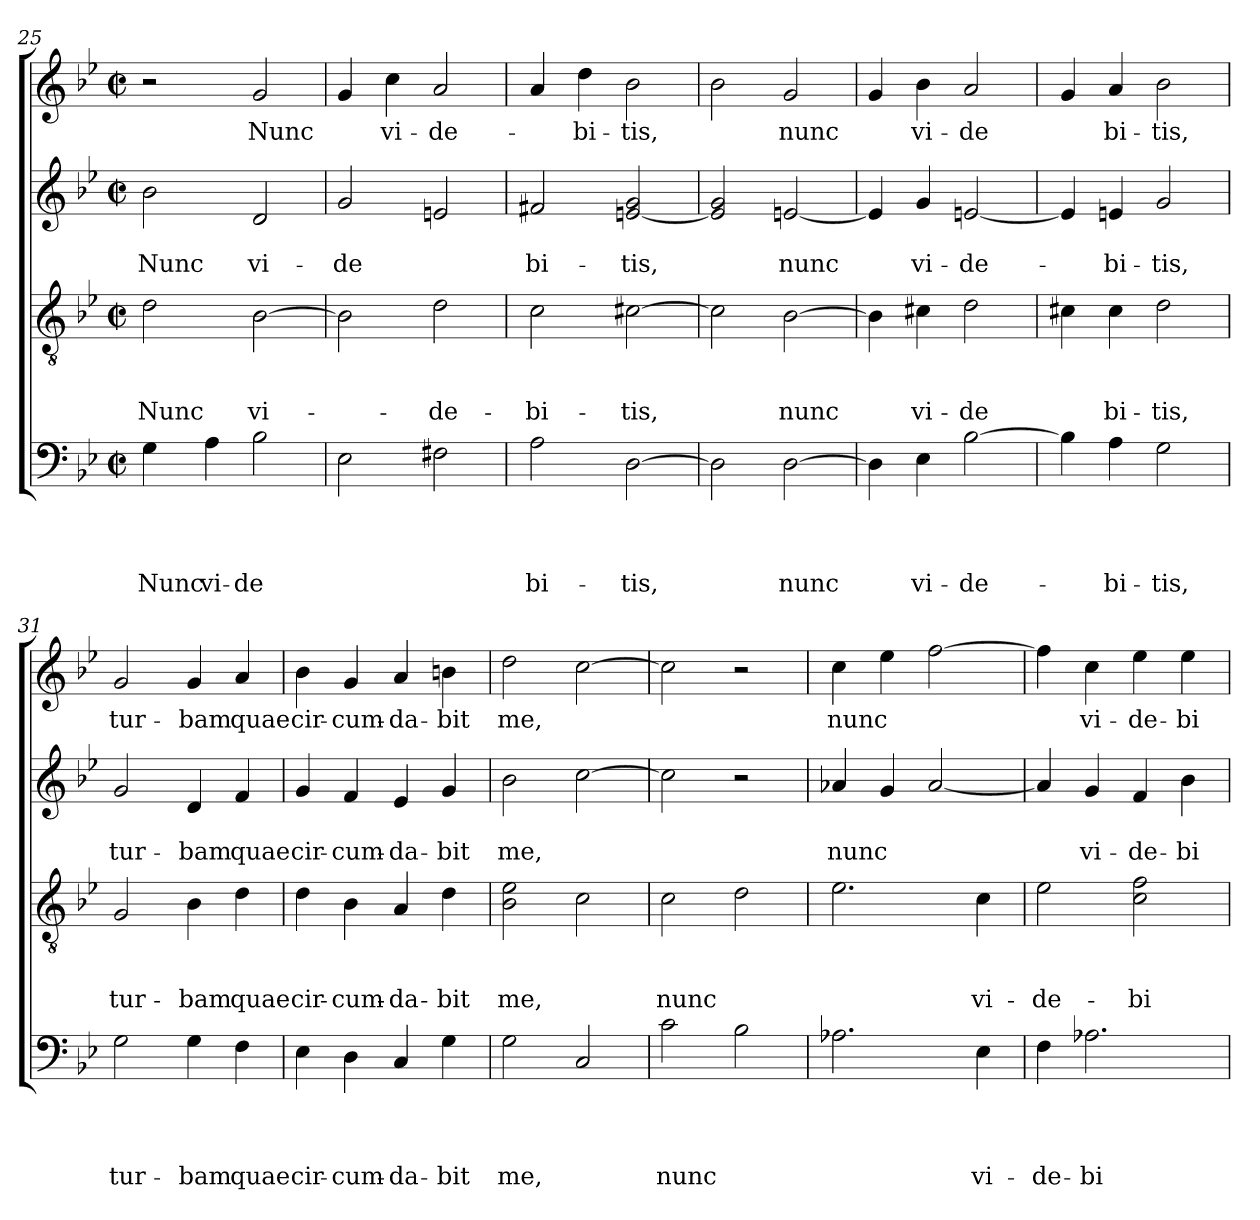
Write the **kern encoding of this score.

**kern	**text	**text	**text	**text	**kern	**text	**text	**text	**kern	**text	**text	**kern	**text
*part4	*part4	*part4	*part4	*part4	*part3	*part3	*part3	*part3	*part2	*part2	*part2	*part1	*part1
*staff4	*staff4	*staff4	*staff4	*staff4	*staff3	*staff3	*staff3	*staff3	*staff2	*staff2	*staff2	*staff1	*staff1
!!LO:LB:g=z
*clefF4	*	*	*	*	*clefGv2	*	*	*	*clefG2	*	*	*clefG2	*
*k[b-e-]	*	*	*	*	*k[b-e-]	*	*	*	*k[b-e-]	*	*	*k[b-e-]	*
*B-:	*	*	*	*	*B-:	*	*	*	*B-:	*	*	*B-:	*
*M2/2	*	*	*	*	*M2/2	*	*	*	*M2/2	*	*	*M2/2	*
*met(c|)	*	*	*	*	*met(c|)	*	*	*	*met(c|)	*	*	*met(c|)	*
=25	=25	=25	=25	=25	=25	=25	=25	=25	=25	=25	=25	=25	=25
!	!	!	!	!LO:LY:b	!	!	!	!LO:LY:b	!	!	!LO:LY:b	!	!
4G\	.	.	.	Nunc	2d\	.	.	Nunc	2b-\	.	Nunc	2r	.
!	!	!	!	!LO:LY:b	!	!	!	!	!	!	!	!	!
4A\	.	.	.	vi-	.	.	.	.	.	.	.	.	.
!	!	!	!	!LO:LY:b	!	!	!	!LO:LY:b	!	!	!LO:LY:b	!	!LO:LY:b
2B-\	.	.	.	-de	[>2B-\	.	.	vi-	2d/	.	vi-	2g/	Nunc
=26	=26	=26	=26	=26	=26	=26	=26	=26	=26	=26	=26	=26	=26
!	!	!	!	!	!	!	!	!	!	!	!LO:LY:b	!	!
2E-\	.	.	.	.	2B-\]	.	.	.	2g/	.	-de	4g/	.
!	!	!	!	!	!	!	!	!	!	!	!	!	!LO:LY:b:rj
.	.	.	.	.	.	.	.	.	.	.	.	4cc\	vi-
!	!	!	!	!	!	!	!	!LO:LY:b	!	!	!	!	!LO:LY:b
2F#X\	.	.	.	.	2d\	.	.	-de-	2en/	.	.	2a/	-de-
=27	=27	=27	=27	=27	=27	=27	=27	=27	=27	=27	=27	=27	=27
!	!	!	!	!LO:LY:b:rj	!	!	!	!LO:LY:b:rj	!	!	!LO:LY:b:rj	!	!
2A\	.	.	.	bi-	2c\	.	.	-bi-	2f#X/	.	bi-	4a/	.
!	!	!	!	!	!	!	!	!	!	!	!	!	!LO:LY:b:rj
.	.	.	.	.	.	.	.	.	.	.	.	4dd\	-bi-
!	!	!	!	!LO:LY:b	!	!	!	!LO:LY:b	!	!	!LO:LY:b	!	!LO:LY:b
[>2D\	.	.	.	-tis,	[>2c#X\	.	.	-tis,	[<2en/ 2g/	.	-tis,	2b-\	-tis,
=28	=28	=28	=28	=28	=28	=28	=28	=28	=28	=28	=28	=28	=28
2D\]	.	.	.	.	2c#\]	.	.	.	2e/] 2g/	.	.	2b-\	.
!	!	!	!	!LO:LY:b	!	!	!	!LO:LY:b	!	!	!LO:LY:b	!	!LO:LY:b
[>2D\	.	.	.	nunc	[>2B-\	.	.	nunc	[<2en/	.	nunc	2g/	nunc
=29	=29	=29	=29	=29	=29	=29	=29	=29	=29	=29	=29	=29	=29
4D\]	.	.	.	.	4B-\]	.	.	.	4e/]	.	.	4g/	.
!	!	!	!	!LO:LY:b	!	!	!	!LO:LY:b	!	!	!LO:LY:b	!	!LO:LY:b
4E-\	.	.	.	vi-	4c#X\	.	.	vi-	4g/	.	vi-	4b-\	vi-
!	!	!	!	!LO:LY:b	!	!	!	!LO:LY:b	!	!	!LO:LY:b	!	!LO:LY:b
[>2B-\	.	.	.	-de-	2d\	.	.	-de	[<2en/	.	-de-	2a/	-de
=30	=30	=30	=30	=30	=30	=30	=30	=30	=30	=30	=30	=30	=30
4B-\]	.	.	.	.	4c#X\	.	.	.	4e/]	.	.	4g/	.
!	!	!	!	!LO:LY:b:rj	!	!	!	!LO:LY:b:rj	!	!	!LO:LY:b:rj	!	!LO:LY:b:rj
4A\	.	.	.	-bi-	4c#\	.	.	bi-	4en/	.	-bi-	4a/	bi-
!	!	!	!	!LO:LY:b	!	!	!	!LO:LY:b	!	!	!LO:LY:b	!	!LO:LY:b
2G\	.	.	.	-tis,	2d\	.	.	-tis,	2g/	.	-tis,	2b-\	-tis,
!!LO:PB:g=z
=31	=31	=31	=31	=31	=31	=31	=31	=31	=31	=31	=31	=31	=31
!	!	!	!	!LO:LY:b	!	!	!	!LO:LY:b	!	!	!LO:LY:b	!	!LO:LY:b
2G\	.	.	.	tur-	2G/	.	.	tur-	2g/	.	tur-	2g/	tur-
!	!	!	!	!LO:LY:b	!	!	!	!LO:LY:b	!	!	!LO:LY:b	!	!LO:LY:b
4G\	.	.	.	-bam	4B-\	.	.	-bam	4d/	.	-bam	4g/	-bam
!	!	!	!	!LO:LY:b	!	!	!	!LO:LY:b	!	!	!LO:LY:b	!	!LO:LY:b
4F\	.	.	.	quae	4d\	.	.	quae	4f/	.	quae	4a/	quae
=32	=32	=32	=32	=32	=32	=32	=32	=32	=32	=32	=32	=32	=32
!	!	!	!	!LO:LY:b	!	!	!	!LO:LY:b	!	!	!LO:LY:b	!	!LO:LY:b
4E-\	.	.	.	cir-	4d\	.	.	cir-	4g/	.	cir-	4b-\	cir-
!	!	!	!	!LO:LY:b	!	!	!	!LO:LY:b	!	!	!LO:LY:b	!	!LO:LY:b
4D\	.	.	.	-cum-	4B-\	.	.	-cum-	4f/	.	-cum-	4g/	-cum-
!	!	!	!	!LO:LY:b:rj	!	!	!	!LO:LY:b:rj	!	!	!LO:LY:b:rj	!	!LO:LY:b:rj
4C/	.	.	.	-da-	4A/	.	.	-da-	4e-/	.	-da-	4a/	-da-
!	!	!	!	!LO:LY:b	!	!	!	!LO:LY:b	!	!	!LO:LY:b	!	!LO:LY:b
4G\	.	.	.	-bit	4d\	.	.	-bit	4g/	.	-bit	4bn\	-bit
=33	=33	=33	=33	=33	=33	=33	=33	=33	=33	=33	=33	=33	=33
!	!	!	!	!LO:LY:b	!	!	!	!LO:LY:b	!	!	!LO:LY:b	!	!LO:LY:b
2G\	.	.	.	me,	2B-\ 2e-\	.	.	me,	2b-\	.	me,	2dd\	me,
2C/	.	.	.	.	2c\	.	.	.	[>2cc\	.	.	[>2cc\	.
=34	=34	=34	=34	=34	=34	=34	=34	=34	=34	=34	=34	=34	=34
!	!	!	!	!LO:LY:b	!	!	!	!LO:LY:b	!	!	!	!	!
2c\	.	.	.	nunc	2c\	.	.	nunc	2cc\]	.	.	2cc\]	.
2B-\	.	.	.	.	2d\	.	.	.	2r	.	.	2r	.
=35	=35	=35	=35	=35	=35	=35	=35	=35	=35	=35	=35	=35	=35
!	!	!	!	!	!	!	!	!	!	!	!LO:LY:b	!	!LO:LY:b
2.A-X\	.	.	.	.	2.e-\	.	.	.	4a-X/	.	nunc	4cc\	nunc
.	.	.	.	.	.	.	.	.	4g/	.	.	4ee-\	.
.	.	.	.	.	.	.	.	.	[<2a-/	.	.	[>2ff\	.
!	!	!	!	!LO:LY:b:rj	!	!	!	!LO:LY:b:rj	!	!	!	!	!
4E-\	.	.	.	vi-	4c\	.	.	vi-	.	.	.	.	.
=36	=36	=36	=36	=36	=36	=36	=36	=36	=36	=36	=36	=36	=36
!	!	!	!	!LO:LY:b	!	!	!	!LO:LY:b	!	!	!	!	!
4F\	.	.	.	-de-	2e-\	.	.	-de-	4a-/]	.	.	4ff\]	.
!	!	!	!	!LO:LY:b:rj	!	!	!	!	!	!	!LO:LY:b	!	!LO:LY:b
2.A-X\	.	.	.	-bi-	.	.	.	.	4g/	.	vi-	4cc\	vi-
!	!	!	!	!	!	!	!	!LO:LY:b:rj	!	!	!LO:LY:b	!	!LO:LY:b
.	.	.	.	.	2c\ 2f\	.	.	-bi-	4f/	.	-de-	4ee-\	-de-
!	!	!	!	!	!	!	!	!	!	!	!LO:LY:b:rj	!	!LO:LY:b:rj
.	.	.	.	.	.	.	.	.	4b-\	.	-bi	4ee-\	-bi
=	=	=	=	=	=	=	=	=	=	=	=	=	=
*-	*-	*-	*-	*-	*-	*-	*-	*-	*-	*-	*-	*-	*-
